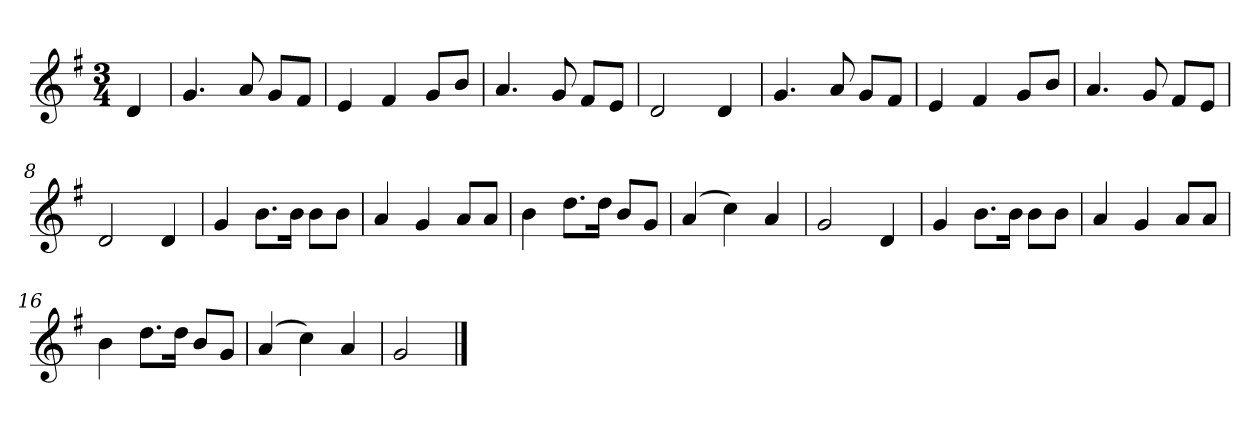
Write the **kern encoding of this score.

**kern
*part1
*staff1
*k[f#]
*M3/4
*MM120
=
4d
=1
4.g
8a
8gL
8f#J
=2
4e
4f#
8gL
8bJ
=3
4.a
8g
8f#L
8eJ
=4
2d
4d
=5
4.g
8a
8gL
8f#J
=6
4e
4f#
8gL
8bJ
=7
4.a
8g
8f#L
8eJ
=8
2d
4d
=9
4g
8.bL
16bJk
8bL
8bJ
=10
4a
4g
8aL
8aJ
=11
4b
8.ddL
16ddJk
8bL
8gJ
=12
(4a
4cc)
4a
=13
2g
4d
=14
4g
8.bL
16bJk
8bL
8bJ
=15
4a
4g
8aL
8aJ
=16
4b
8.ddL
16ddJk
8bL
8gJ
=17
(4a
4cc)
4a
=18
2g
==
*-
